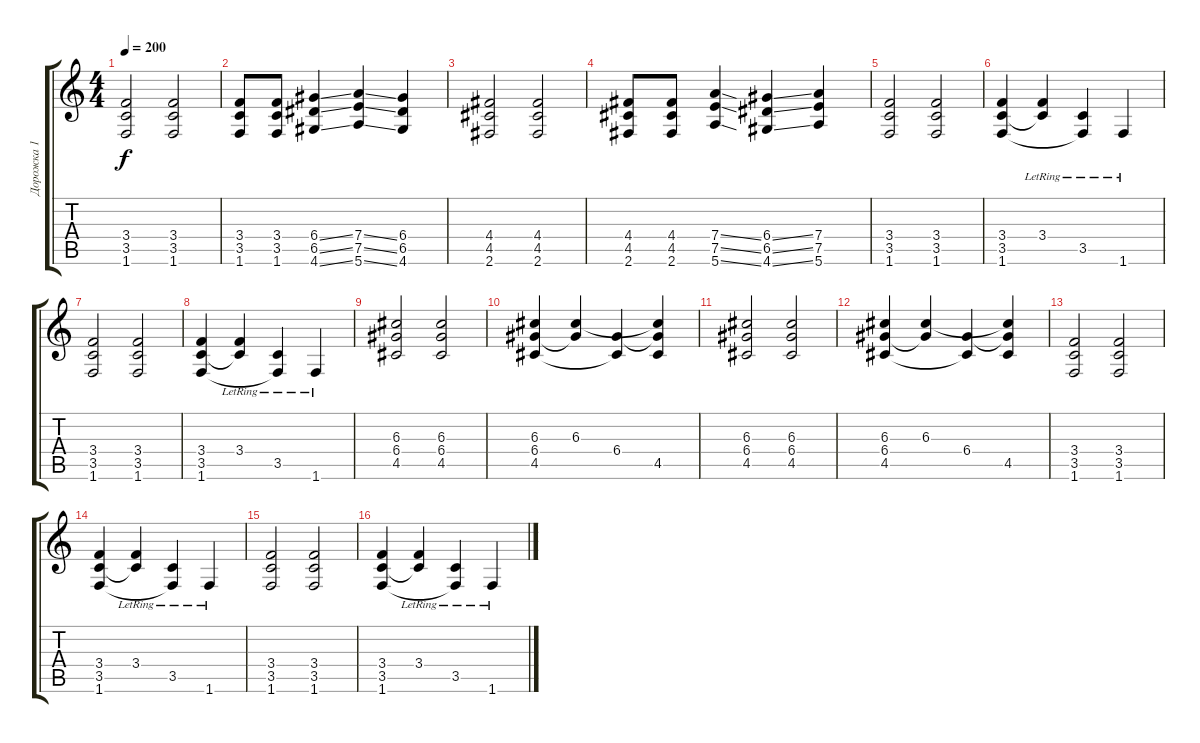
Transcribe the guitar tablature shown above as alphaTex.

\track ("Дорожка 1" "Дорожка 1") {instrument distortionguitar}
\staff {score tabs}
\tuning (E4 B3 G3 D3 A2 E2) {hide}
\ts (4 4)
\tempo 200
\clef g2
\ks c
(3.4 3.5 1.6).2{dy f} (3.4 3.5 1.6).2 |
(3.4 3.5 1.6).8 (3.4 3.5 1.6).8 (6.4{ss} 6.5{ss} 4.6{ss}).4 (7.4{ss} 7.5{ss} 5.6{ss}).4 (6.4 6.5 4.6).4 |
(4.4 4.5 2.6).2 (4.4 4.5 2.6).2 |
(4.4 4.5 2.6).8 (4.4 4.5 2.6).8 (7.4{ss} 7.5{ss} 5.6{ss}).4 (6.4{ss} 6.5{ss} 4.6{ss}).4 (7.4 7.5 5.6).4 |
(3.4 3.5 1.6).2{volume 7} (3.4 3.5 1.6).2 |
(3.4 3.5 1.6).4 (3.4{lr} 3.5{t}).4 (3.5{lr} 1.6{t}).4 1.6{lr}.4 |
(3.4 3.5 1.6).2 (3.4 3.5 1.6).2 |
(3.4 3.5 1.6).4 (3.4{lr} 3.5{t}).4 (3.5{lr} 1.6{t}).4 1.6{lr}.4 |
(6.3 6.4 4.5).2 (6.3 6.4 4.5).2 |
(6.3 6.4 4.5).4 (6.3 6.4{t}).4 (6.4 4.5{t}).4 (6.3{t} 6.4{t} 4.5).4 |
(6.3 6.4 4.5).2 (6.3 6.4 4.5).2 |
(6.3 6.4 4.5).4 (6.3 6.4{t}).4 (6.4 4.5{t}).4 (6.3{t} 6.4{t} 4.5).4 |
(3.4 3.5 1.6).2 (3.4 3.5 1.6).2 |
(3.4 3.5 1.6).4 (3.4{lr} 3.5{t}).4 (3.5{lr} 1.6{t}).4 1.6{lr}.4 |
(3.4 3.5 1.6).2 (3.4 3.5 1.6).2 |
(3.4 3.5 1.6).4 (3.4{lr} 3.5{t}).4 (3.5{lr} 1.6{t}).4 1.6{lr}.4
